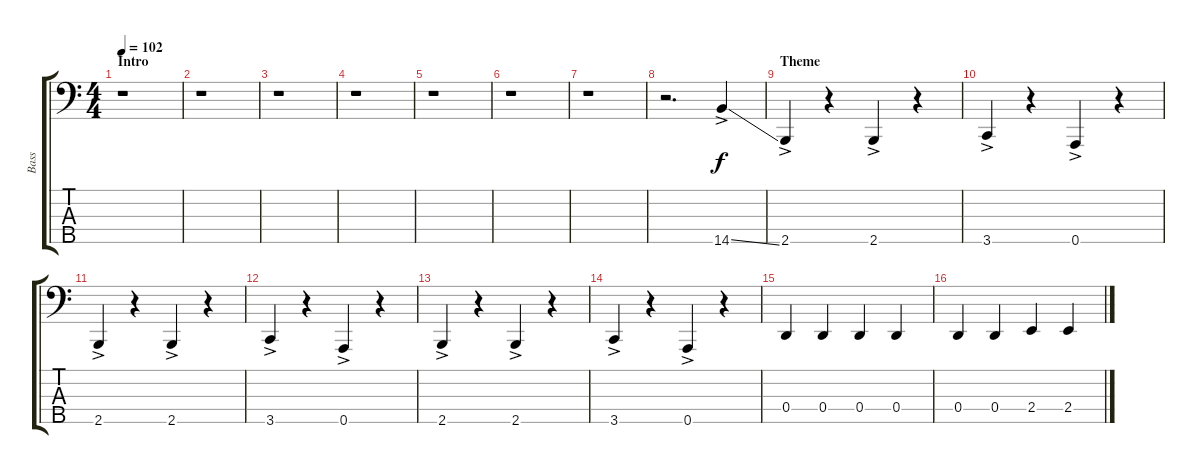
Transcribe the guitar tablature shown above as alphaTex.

\track ("Bass" "Bass") {instrument electricbassfinger}
\staff {score tabs}
\tuning (F2 C2 G1 D1 A0) {hide}
\ts (4 4)
\section ("" "Intro")
\tempo 102
\clef f4
\ks c
r.1{dy f instrument electricbassfinger} |
r.1 |
r.1 |
r.1 |
r.1 |
r.1 |
r.1 |
r.2{d} 14.5{ss ac}.4 |
\section ("" "Theme")
2.5{ac}.4 r.4 2.5{ac}.4 r.4 |
3.5{ac}.4 r.4 0.5{ac}.4 r.4 |
2.5{ac}.4 r.4 2.5{ac}.4 r.4 |
3.5{ac}.4 r.4 0.5{ac}.4 r.4 |
2.5{ac}.4 r.4 2.5{ac}.4 r.4 |
3.5{ac}.4 r.4 0.5{ac}.4 r.4 |
0.4.4 0.4.4 0.4.4 0.4.4 |
0.4.4 0.4.4 2.4.4 2.4.4
